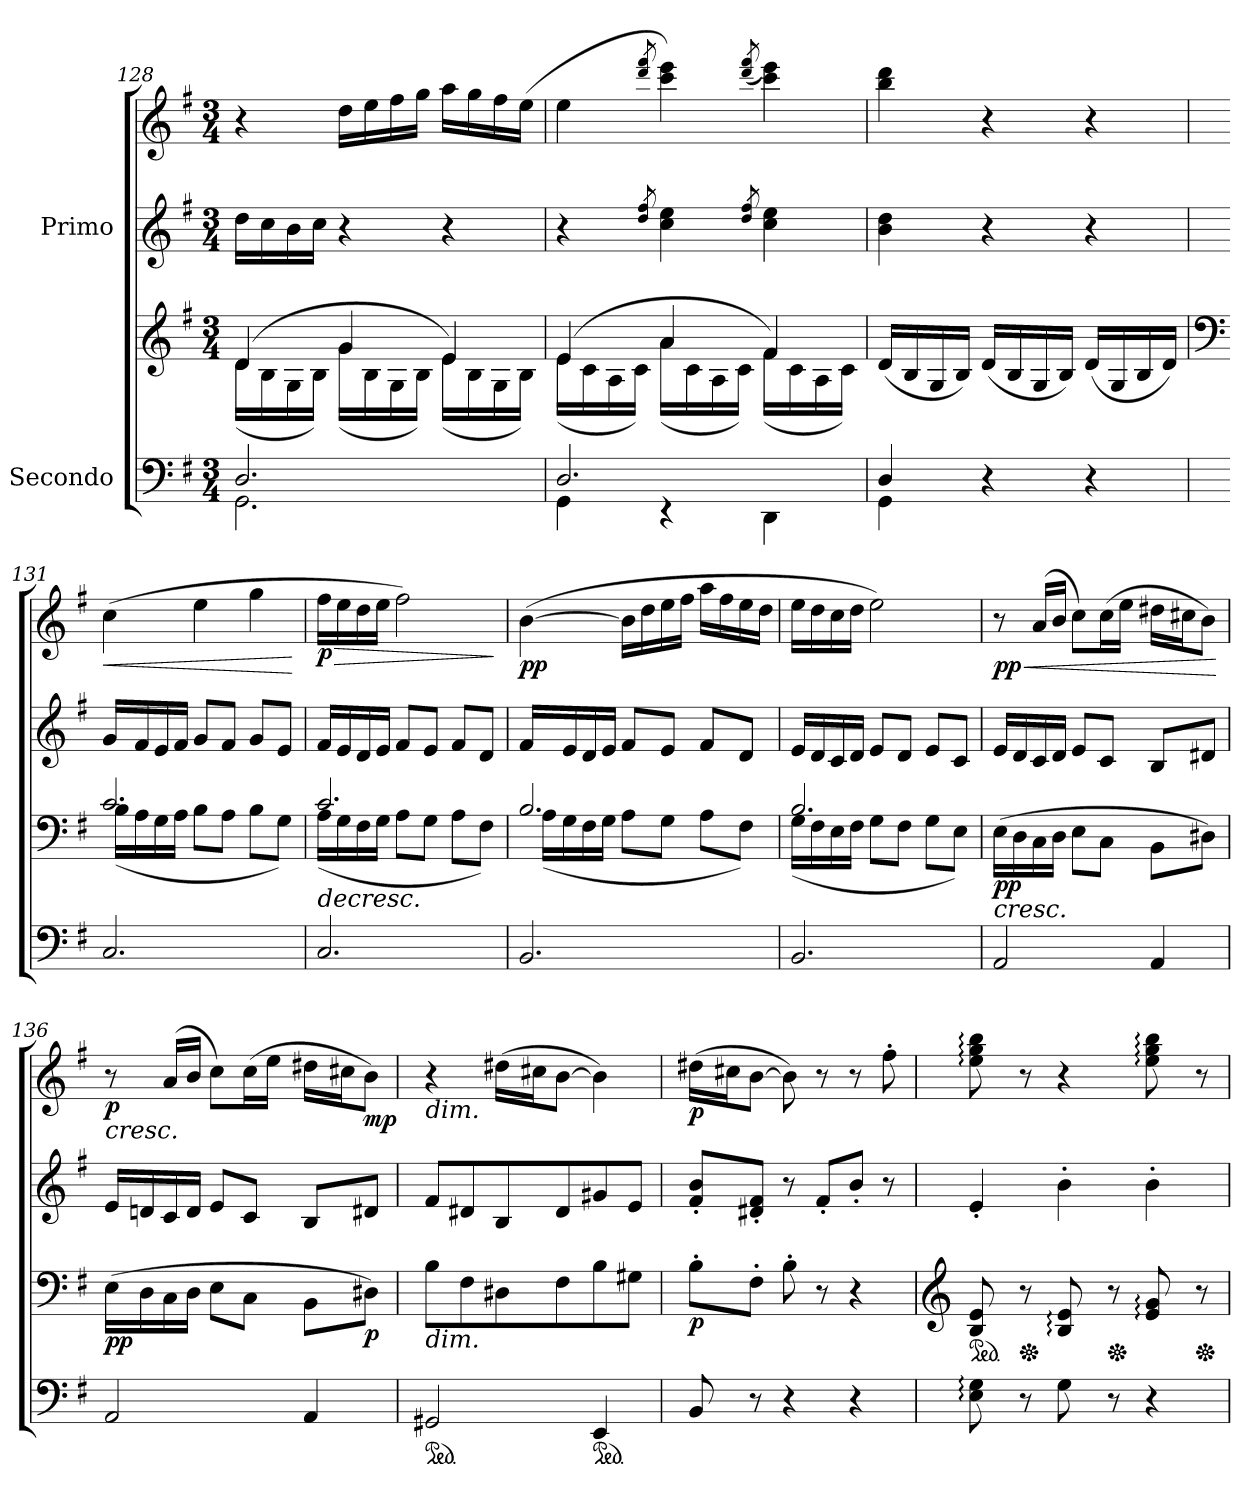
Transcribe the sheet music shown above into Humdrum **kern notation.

**kern	**kern	**dynam	**kern	**kern	**dynam
*part2	*part2	*part2	*part1	*part1	*part1
*staff4	*staff3	*staff3/4	*staff2	*staff1	*staff1/2
*I"Secondo	*	*	*I"Primo	*	*
!!LO:LB:g=z
*clefF4	*clefG2	*	*clefG2	*clefG2	*
*k[f#]	*k[f#]	*	*k[f#]	*k[f#]	*
*M3/4	*M3/4	*	*M3/4	*M3/4	*
=128	=128	=128	=128	=128	=128
*^	*^	*	*	*	*
2.D/	2.GG\	(>4d/	(<16d\LL	.	(<16dd\LL	4r	.
.	.	.	16B\	.	16cc\	.	.
.	.	.	16G\	.	16b\	.	.
.	.	.	16B\JJ)	.	16cc\JJ	.	.
.	.	4g/	(<16g\LL	.	4r	16dd\LL	.
.	.	.	16B\	.	.	16ee\	.
.	.	.	16G\	.	.	16ff#\	.
.	.	.	16B\JJ)	.	.	16gg\JJ	.
.	.	4e/)	(<16e\LL	.	4r	16aa\LL	.
.	.	.	16B\	.	.	16gg\	.
.	.	.	16G\	.	.	16ff#\	.
.	.	.	16B\JJ)	.	.	(16ee\JJ	.
=129	=129	=129	=129	=129	=129	=129	=129
2.D/	4GG\	(>4e/	(<16e\LL	.	4r	4ee\	.
.	.	.	16c\	.	.	.	.
.	.	.	16A\	.	.	.	.
.	.	.	16c\JJ)	.	.	.	.
.	.	.	.	.	8qdd/ 8qff#/	8qddd/ 8qfff#/	.
.	4r	4a/	(<16a\LL	.	4cc\ 4ee\	4ccc\ 4eee\)	.
.	.	.	16c\	.	.	.	.
.	.	.	16A\	.	.	.	.
.	.	.	16c\JJ)	.	.	.	.
.	.	.	.	.	8qdd/ 8qff#/	(<8qddd/ 8qfff#/	.
.	4DD\	4f#/)	(<16f#\LL	.	4cc\ 4ee\	4ccc\ 4eee\)	.
.	.	.	16c\	.	.	.	.
.	.	.	16A\	.	.	.	.
.	.	.	16c\JJ)	.	.	.	.
*	*	*v	*v	*	*	*	*
=130	=130	=130	=130	=130	=130	=130
4D/	4GG\	(<16d/LL	.	4b\ 4dd\	4bb\ 4ddd\	.
.	.	16B/	.	.	.	.
.	.	16G/	.	.	.	.
.	.	16B/JJ)	.	.	.	.
4r	4rAyy	(<16d/LL	.	4r	4r	.
.	.	16B/	.	.	.	.
.	.	16G/	.	.	.	.
.	.	16B/JJ)	.	.	.	.
4r	4rAyy	(<16d/LL	.	4r	4r	.
.	.	16G/	.	.	.	.
.	.	16B/	.	.	.	.
.	.	16d/JJ)	.	.	.	.
*v	*v	*	*	*	*	*
=131	=131	=131	=131	=131	=131
*	*clefF4	*	*	*	*
*	*^	*	*	*	*
!	!	!	!	!	!	!LO:HP:b
2.C/	2.c/	(<16B\LL	.	16g/LL	(>4cc\	<
.	.	16A\	.	16f#/	.	.
.	.	16G\	.	16e/	.	.
.	.	16A\JJ	.	16f#/JJ	.	.
.	.	8B\L	.	8g/L	4ee\	.
.	.	8A\J	.	8f#/J	.	.
.	.	8B\L	.	8g/L	4gg\	.
.	.	8G\J)	.	8e/J	.	.
*	*v	*v	*	*	*	*
.	.	.	.	.	[
=132	=132	=132	=132	=132	=132
!	!	!LO:HP:b	!	!	!LO:HP:b
*	*^	*	*	*	*
!	!	!	!	!	!	!LO:DY:n=1:b
2.C/	2.c/	(<16A\LL	>	16f#/LL	16ff#\LL	> p
.	.	16G\	.	16e/	16ee\	.
.	.	16F#\	.	16d/	16dd\	.
.	.	16G\JJ	.	16e/JJ	16ee\JJ	.
.	.	8A\L	.	8f#/L	2ff#\)	.
.	.	8G\J	.	8e/J	.	.
.	.	8A\L	.	8f#/L	.	.
.	.	8F#\J)	.	8d/J	.	.
*	*v	*v	*	*	*	*
.	.	.	.	.	]
!!LO:LB:g=z
=133	=133	=133	=133	=133	=133
*	*^	*	*	*	*
!	!	!	!LO:DY:b	!	!	!
!	!	!	!LO:DY:n=1:b	!	!	!
!	!	!	!LO:DY:n=2:b	!	!	!LO:DY:b
2.BB/	2.B/	(<16A\LL	other-dynamics pp other-dynamics	16f#/LL	(>[4b\	pp
.	.	16G\	.	16e/	.	.
.	.	16F#\	.	16d/	.	.
.	.	16G\JJ	.	16e/JJ	.	.
.	.	8A\L	.	8f#/L	16b\LL]	.
.	.	.	.	.	16dd\	.
.	.	8G\J	.	8e/J	16ee\	.
.	.	.	.	.	16ff#\JJ	.
.	.	8A\L	.	8f#/L	16aa\LL	.
.	.	.	.	.	16ff#\	.
.	.	8F#\J)	.	8d/J	16ee\	.
.	.	.	.	.	16dd\JJ	.
=134	=134	=134	=134	=134	=134	=134
2.BB/	2.B/	(<16G\LL	.	16e/LL	16ee\LL	.
.	.	16F#\	.	16d/	16dd\	.
.	.	16E\	.	16c/	16cc\	.
.	.	16F#\JJ	.	16d/JJ	16dd\JJ	.
.	.	8G\L	.	8e/L	2ee\)	.
.	.	8F#\J	.	8d/J	.	.
.	.	8G\L	.	8e/L	.	.
.	.	8E\J)	.	8c/J	.	.
=135	=135	=135	=135	=135	=135	=135
!	!	!	!LO:HP:b	!	!	!LO:HP:b
!	!	!	!LO:DY:n=1:b	!	!	!LO:DY:n=1:b
*	*v	*v	*	*	*	*
2AA/	(>16E\LL	< pp	16e/LL	8r	< pp
.	16D\	.	16d/	.	.
.	16C\	.	16c/	(>16a/LL	.
.	16D\JJ	.	16d/JJ	16b/JJ	.
.	8E\L	.	8e/L	8cc\L)	.
.	8C\J	.	8c/J	(>16cc\L	.
.	.	.	.	16ee\JJ	.
4AA/	8BB\L	.	8B/L	16dd#X\LL	.
.	.	.	.	16cc#X\J	.
.	8D#X\J)	.	8d#X/J	8b\J)	.
.	.	]	.	.	[
!!LO:PB:g=z
=136	=136	=136	=136	=136	=136
!	!	!LO:DY:b	!	!	!LO:HP:b
!	!	!	!	!	!LO:DY:n=1:b
2AA/	(>16E\LL	pp	16e/LL	8r	< p
.	16D\	.	16dn/	.	.
.	16C\	.	16c/	(>16a/LL	.
.	16D\JJ	.	16d/JJ	16b/JJ	.
.	8E\L	.	8e/L	8cc\L)	.
.	8C\J	.	8c/J	(>16cc\L	.
.	.	.	.	16ee\JJ	.
4AA/	8BB\L	.	8B/L	16dd#X\LL	.
.	.	.	.	16cc#X\J	.
!	!	!LO:DY:b	!	!	!LO:DY:n=2:b
.	8D#X\J)	p	8d#X/J	8b\J)	mp
.	.	[	.	.	[
=137	=137	=137	=137	=137	=137
*ped	*	*	*	*	*
!	!	!	!	!LO:TX:b:i:t=dim.	!
!	!LO:TX:b:i:t=dim.	!	!	!	!
2GG#X/	8B\L	.	8f#/L	4r	.
.	8F#\	.	8d#X/	.	.
.	8D#X\	.	8B/	(>16dd#X\LL	.
.	.	.	.	16cc#X\J	.
.	8F#\	.	8d#/	[8b\J	.
*ped	*	*	*	*	*
4EE/	8B\	.	8g#X/	4b\])	.
.	8G#X\J	.	8e/J	.	.
=138	=138	=138	=138	=138	=138
*	*	*	*	*MM98	*
!	!	!LO:DY:b	!	!	!LO:DY:b
8BB/	8B'\L	p	8f#/' 8b/'L	(>16dd#X\LL	p
.	.	.	.	16cc#X\J	.
8r	8F#'\J	.	8d#X/' 8f#/'J	[8b\J	.
*	*	*	*	*MM96	*
4r	8B'\	.	8r	8b\])	.
.	8r	.	8f#'/L	8r	.
*	*	*	*	*MM93	*
4r	4r	.	8b'/J	8r	.
.	.	.	8r	8ff#'\	.
=139	=139	=139	=139	=139	=139
*	*clefG2	*	*	*	*
*^	*	*	*	*	*
*	*	*ped	*	*	*	*
*v	*v	*	*	*	*	*
*	*	*	*	*MM100	*
*^	*^	*	*	*^	*
!	!	!	!	!	!	!	!	!LO:DY:b=2
!	!	!	!	!	!	!	!	!LO:DY:n=1:b
!	!	!	!	!	!	!	!	!LO:DY:n=2:b
8E\ 8G\	64Eyy: 64Gyy:	8B/ 8e/	64Byy: 64eyy:	.	4e'/	8ee\ 8gg\ 8bb\	64eeyy: 64ggyy: 64bbyy:	p other-dynamics p
!	!	!	!	!LO:DY:a=2	!	!	!	!
!	!	!	!	!LO:DY:n=1:a=2	!	!	!	!
!	!	!	!	!LO:DY:n=2:a=2	!	!	!	!
.	32.ryy	.	32.ryy	other-dynamics p other-dynamics	.	.	32.ryy	.
.	16ryy	.	16ryy	.	.	.	16ryy	.
*	*	*Xped	*	*	*	*	*	*
8r	8ryy	8r	8ryy	.	.	8r	8ryy	.
8G\	2ryy	8B/ 8e/	64Byy: 64eyy:	.	4b'\	4r	4ryy	.
.	.	.	32.ryy	.	.	.	.	.
.	.	.	16ryy	.	.	.	.	.
*	*	*Xped	*	*	*	*	*	*
8r	.	8r	8ryy	.	.	.	.	.
4r	.	8e/ 8g/	64eyy: 64gyy:	.	4b'\	8ee\ 8gg\ 8bb\	64eeyy: 64ggyy: 64bbyy:	.
.	.	.	32.ryy	.	.	.	32.ryy	.
.	.	.	16ryy	.	.	.	16ryy	.
*	*	*Xped	*	*	*	*	*	*
.	.	8r	8ryy	.	.	8r	8ryy	.
*v	*v	*	*	*	*	*v	*v	*
*	*v	*v	*	*	*	*
=	=	=	=	=	=
*-	*-	*-	*-	*-	*-
